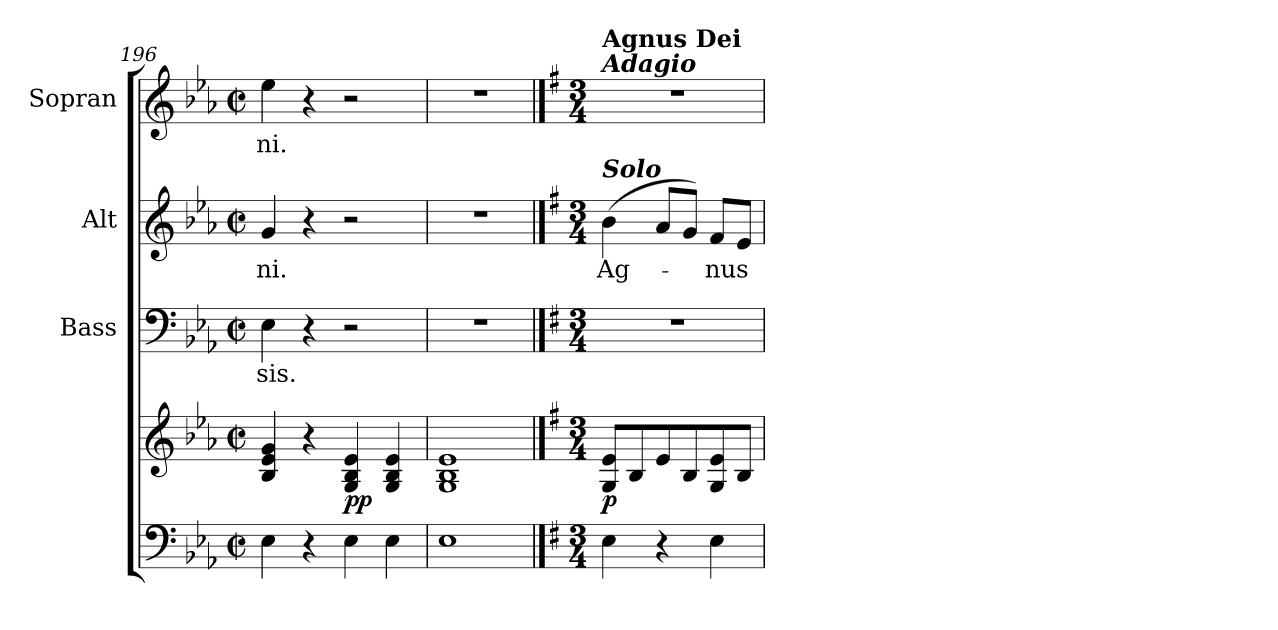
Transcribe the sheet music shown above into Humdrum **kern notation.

**kern	**kern	**dynam	**kern	**text	**kern	**text	**kern	**text
*part4	*part4	*part4	*part3	*part3	*part2	*part2	*part1	*part1
*staff5	*staff4	*staff4/5	*staff3	*staff3	*staff2	*staff2	*staff1	*staff1
*	*	*	*I"Bass	*	*I"Alt	*	*I"Sopran	*
*	*	*	*I'B.	*	*I'A.	*	*I'S.	*
*clefF4	*clefG2	*	*clefF4	*	*clefG2	*	*clefG2	*
*k[b-e-a-]	*k[b-e-a-]	*	*k[b-e-a-]	*	*k[b-e-a-]	*	*k[b-e-a-]	*
*E-:	*E-:	*	*E-:	*	*E-:	*	*E-:	*
*M2/2	*M2/2	*	*M2/2	*	*M2/2	*	*M2/2	*
*met(c|)	*met(c|)	*	*met(c|)	*	*met(c|)	*	*met(c|)	*
=196	=196	=196	=196	=196	=196	=196	=196	=196
!	!	!	!	!LO:LY:b	!	!LO:LY:b	!	!LO:LY:b
4E-\	4B-/ 4e-/ 4g/	.	4E-\	-sis.	4g/	-ni.	4ee-\	-ni.
4r	4r	.	4r	.	4r	.	4r	.
!	!	!LO:DY:b	!	!	!	!	!	!
4E-\	4G/ 4B-/ 4e-/	pp	2r	.	2r	.	2r	.
4E-\	4G/ 4B-/ 4e-/	.	.	.	.	.	.	.
=197	=197	=197	=197	=197	=197	=197	=197	=197
1E-	1G 1B- 1e-	.	1r	.	1r	.	1r	.
!!LO:LB:g=z
==198	==198	==198	==198	==198	==198	==198	==198	==198
*k[f#]	*k[f#]	*	*k[f#]	*	*k[f#]	*	*k[f#]	*
*G:	*G:	*	*G:	*	*G:	*	*G:	*
*M3/4	*M3/4	*	*M3/4	*	*M3/4	*	*M3/4	*
!	!	!	!	!	!	!	!LO:TX:a:Bi:t=Adagio	!
!	!	!	!	!	!	!	!LO:TX:a:B:t=Agnus Dei	!
!	!	!	!	!	!LO:TX:a:Bi:t=Solo	!	!	!
!	!	!LO:DY:b	!	!	!	!LO:LY:b	!	!
4E\	8G/ 8e/L	p	2.r	.	(>4b\	Ag-	2.r	.
.	8B/	.	.	.	.	.	.	.
4r	8e/	.	.	.	8a/L	.	.	.
.	8B/	.	.	.	8g/J)	.	.	.
!	!	!	!	!	!	!LO:LY:b	!	!
4E\	8G/ 8e/	.	.	.	8f#/L	-nus	.	.
.	8B/J	.	.	.	8e/J	.	.	.
=	=	=	=	=	=	=	=	=
*-	*-	*-	*-	*-	*-	*-	*-	*-
